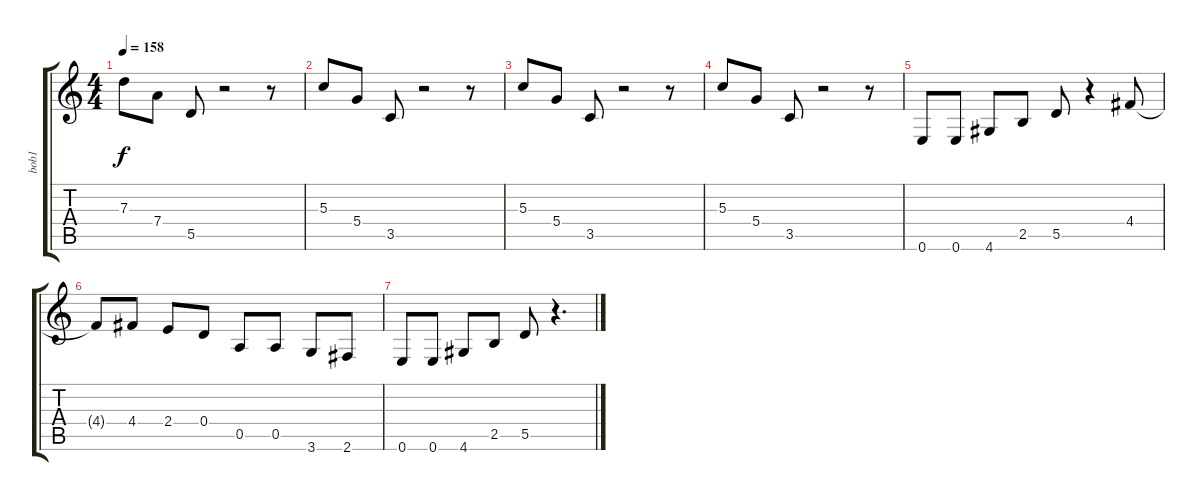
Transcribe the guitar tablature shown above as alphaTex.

\track ("bob1" "bob1") {instrument overdrivenguitar}
\staff {score tabs}
\tuning (E4 B3 G3 D3 A2 E2) {hide}
\ts (4 4)
\tempo 158
\clef g2
\ks c
7.3.8{dy f} 7.4.8 5.5.8 r.2 r.8 |
5.3.8 5.4.8 3.5.8 r.2 r.8 |
5.3.8 5.4.8 3.5.8 r.2 r.8 |
5.3.8 5.4.8 3.5.8 r.2 r.8 |
0.6.8 0.6.8 4.6.8 2.5.8 5.5.8 r.4 4.4.8{instrument distortionguitar} |
4.4{t}.8 4.4.8 2.4.8 0.4.8 0.5.8{instrument overdrivenguitar} 0.5.8 3.6.8 2.6.8 |
0.6.8 0.6.8 4.6.8 2.5.8 5.5.8 r.4{d}
